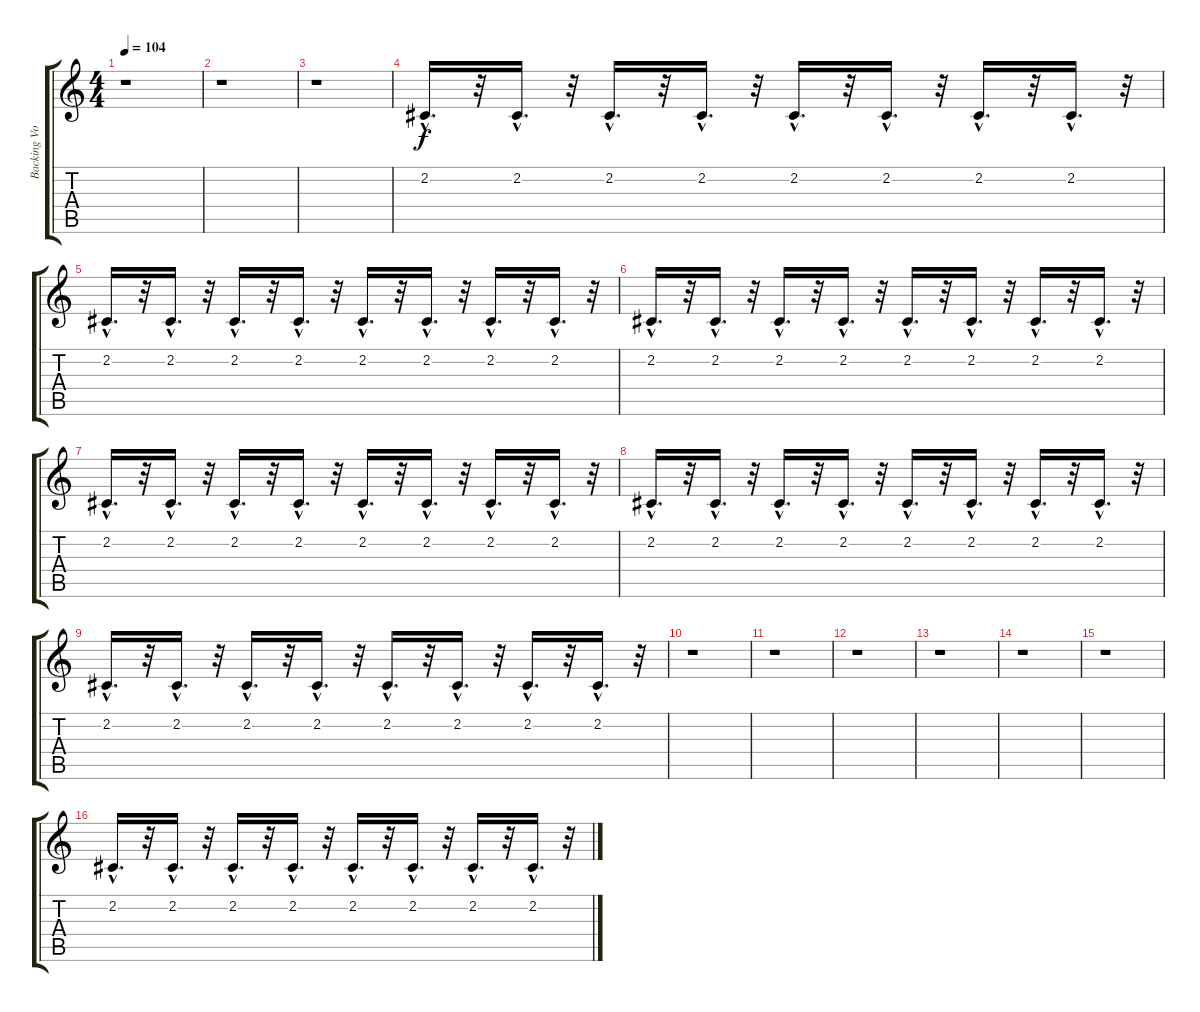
\track ("Backing Vocals - Les Claypool and Adam G" "Backing Vo") {instrument frenchhorn}
\staff {score tabs}
\tuning (E4 B3 G3 D3 A2 E2) {hide}
\ts (4 4)
\tempo 104
\clef g2
\ks c
r.1{dy f} |
r.1 |
r.1 |
2.2{hac}.16{d} r.32 2.2{hac}.16{d} r.32 2.2{hac}.16{d} r.32 2.2{hac}.16{d} r.32 2.2{hac}.16{d} r.32 2.2{hac}.16{d} r.32 2.2{hac}.16{d} r.32 2.2{hac}.16{d} r.32 |
2.2{hac}.16{d} r.32 2.2{hac}.16{d} r.32 2.2{hac}.16{d} r.32 2.2{hac}.16{d} r.32 2.2{hac}.16{d} r.32 2.2{hac}.16{d} r.32 2.2{hac}.16{d} r.32 2.2{hac}.16{d} r.32 |
2.2{hac}.16{d} r.32 2.2{hac}.16{d} r.32 2.2{hac}.16{d} r.32 2.2{hac}.16{d} r.32 2.2{hac}.16{d} r.32 2.2{hac}.16{d} r.32 2.2{hac}.16{d} r.32 2.2{hac}.16{d} r.32 |
2.2{hac}.16{d} r.32 2.2{hac}.16{d} r.32 2.2{hac}.16{d} r.32 2.2{hac}.16{d} r.32 2.2{hac}.16{d} r.32 2.2{hac}.16{d} r.32 2.2{hac}.16{d} r.32 2.2{hac}.16{d} r.32 |
2.2{hac}.16{d} r.32 2.2{hac}.16{d} r.32 2.2{hac}.16{d} r.32 2.2{hac}.16{d} r.32 2.2{hac}.16{d} r.32 2.2{hac}.16{d} r.32 2.2{hac}.16{d} r.32 2.2{hac}.16{d} r.32 |
2.2{hac}.16{d} r.32 2.2{hac}.16{d} r.32 2.2{hac}.16{d} r.32 2.2{hac}.16{d} r.32 2.2{hac}.16{d} r.32 2.2{hac}.16{d} r.32 2.2{hac}.16{d} r.32 2.2{hac}.16{d} r.32 |
r.1 |
r.1 |
r.1 |
r.1 |
r.1 |
r.1 |
2.2{hac}.16{d} r.32 2.2{hac}.16{d} r.32 2.2{hac}.16{d} r.32 2.2{hac}.16{d} r.32 2.2{hac}.16{d} r.32 2.2{hac}.16{d} r.32 2.2{hac}.16{d} r.32 2.2{hac}.16{d} r.32
